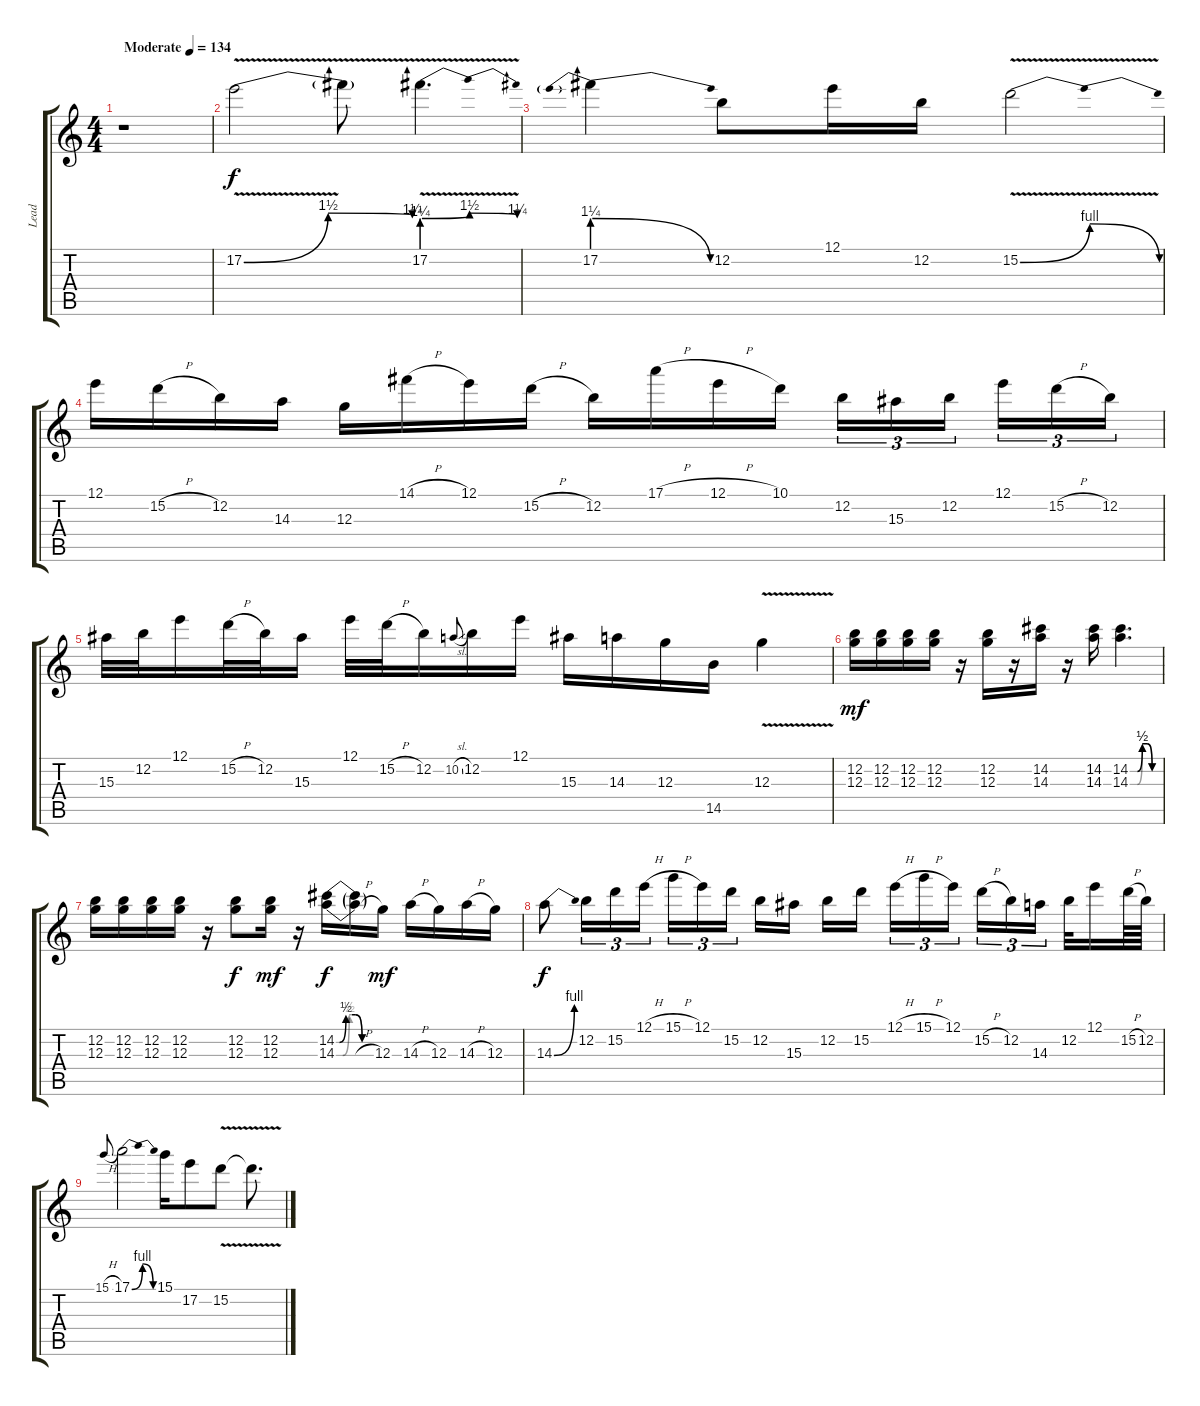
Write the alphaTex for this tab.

\track ("Lead" "Lead") {instrument distortionguitar}
\staff {score tabs}
\tuning (E4 B3 G3 D3 A2 E2) {hide}
\ts (4 4)
\tempo (134 "Moderate")
\clef g2
\ks c
r.1{dy f instrument distortionguitar} |
17.2{be (bendrelease 0 0 5 6 45 6 60 5) v}.2 17.2{t}.8 17.2{be (bendrelease 0 5 10 6 45 6 60 5) v}.4{d} |
17.2{be (prebendrelease 0 5 60 0)}.4 12.2.8 12.1.16 12.2.16 15.2{be (bendrelease 0 0 5 4 50 4 60 0) v}.2 |
12.1.16 15.2{h}.16 12.2.16 14.3.16 12.3.16 14.1{h}.16 12.1.16 15.2{h}.16 12.2.16 17.1{h}.16 12.1{h}.16 10.1.16 12.2.16{tu (3 2)} 15.3.16{tu (3 2)} 12.2.16{tu (3 2)} 12.1.16{tu (3 2)} 15.2{h}.16{tu (3 2)} 12.2.16{tu (3 2)} |
15.3.32 12.2.32 12.1.16 15.2{h}.32 12.2.32 15.3.16 12.1.32 15.2{h}.32 12.2.16 10.2{sl}.8{gr onbeat} 12.2.16 12.1.16 15.3.16 14.3.16 12.3.16 14.5.16 12.3{v}.4 |
(12.2 12.3).16{dy mf} (12.2 12.3).16 (12.2 12.3).16 (12.2 12.3).16 r.16 (12.2 12.3).16 r.16 (14.2 14.3).16 r.16 (14.2 14.3).16 (14.2{be (custom 0 0 15 0 25 2 35 2 45 0 60 0)} 14.3{be (custom 0 0 15 0 25 2 35 2 45 0 60 0)}).4{d} |
(12.2 12.3).16 (12.2 12.3).16 (12.2 12.3).16 (12.2 12.3).16 r.16 (12.2 12.3).8{dy f} (12.2 12.3).16{dy mf} r.16 (14.2{be (custom 0 0 5 0 15 2 30 2 40 0 60 0)} 14.3{be (custom 0 0 10 0 20 2 30 2 40 0 60 0)}).16{dy f} (14.2{t} 14.3{h t}).16 12.3.16{dy mf} 14.3{h}.16 12.3.16 14.3{h}.16 12.3.16 |
14.3{be (bend 0 0 60 4)}.8{dy f} 12.2.16{tu (3 2)} 15.2.16{tu (3 2)} 12.1{h}.16{tu (3 2)} 15.1{h}.16{tu (3 2)} 12.1.16{tu (3 2)} 15.2.16{tu (3 2)} 12.2.16 15.3.16 12.2.16 15.2.16 12.1{h}.16{tu (3 2)} 15.1{h}.16{tu (3 2)} 12.1.16{tu (3 2)} 15.2{h}.16{tu (3 2)} 12.2.16{tu (3 2)} 14.3.16{tu (3 2)} 12.2.32 12.1.16 15.2{h}.64 12.2.64 |
15.1{h}.8{gr onbeat} 17.1{be (bendrelease 0 0 15 4 45 4 60 0)}.2 15.1.16 17.2.8 15.2{v}.8 15.2{t}.8{d}
